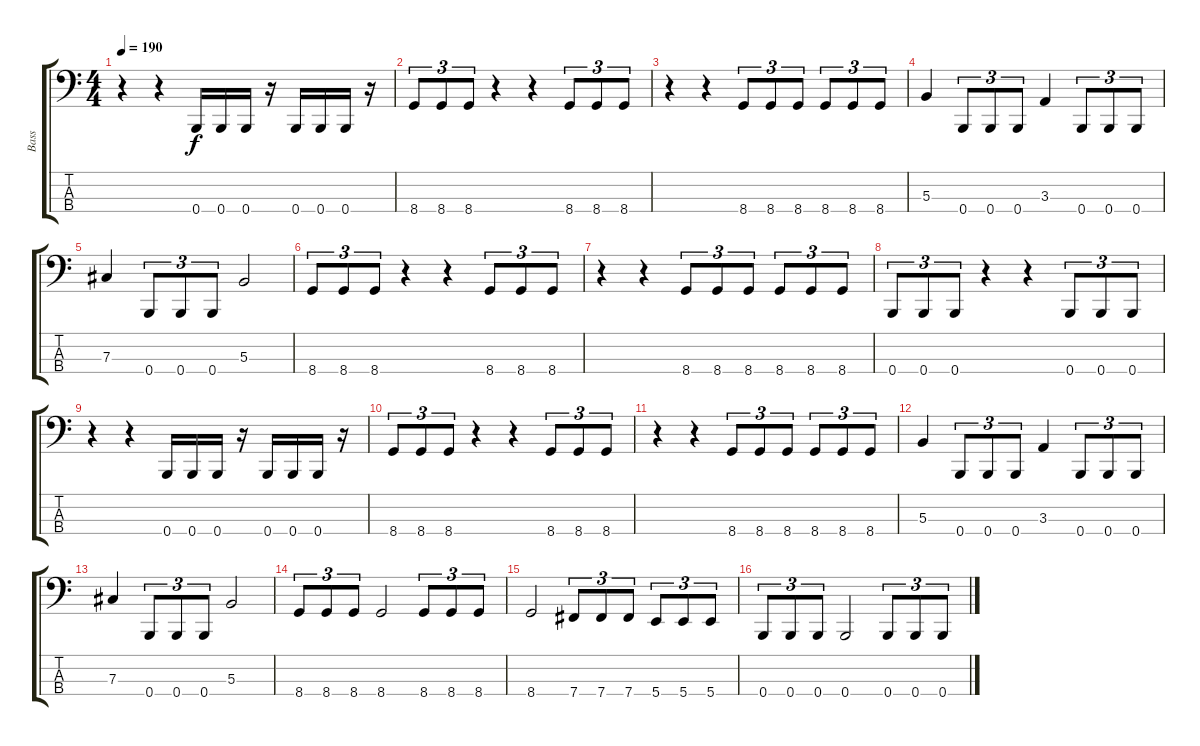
\track ("Bass" "Bass") {instrument electricbasspick}
\staff {score tabs}
\tuning (E2 B1 Gb1 B0) {hide}
\ts (4 4)
\tempo 190
\clef f4
\ks c
r.4{dy f} r.4 0.4.16 0.4.16 0.4.16 r.16 0.4.16 0.4.16 0.4.16 r.16 |
8.4.8{tu (3 2)} 8.4.8{tu (3 2)} 8.4.8{tu (3 2)} r.4 r.4 8.4.8{tu (3 2)} 8.4.8{tu (3 2)} 8.4.8{tu (3 2)} |
r.4 r.4 8.4.8{tu (3 2)} 8.4.8{tu (3 2)} 8.4.8{tu (3 2)} 8.4.8{tu (3 2)} 8.4.8{tu (3 2)} 8.4.8{tu (3 2)} |
5.3.4 0.4.8{tu (3 2)} 0.4.8{tu (3 2)} 0.4.8{tu (3 2)} 3.3.4 0.4.8{tu (3 2)} 0.4.8{tu (3 2)} 0.4.8{tu (3 2)} |
7.3.4 0.4.8{tu (3 2)} 0.4.8{tu (3 2)} 0.4.8{tu (3 2)} 5.3.2 |
8.4.8{tu (3 2)} 8.4.8{tu (3 2)} 8.4.8{tu (3 2)} r.4 r.4 8.4.8{tu (3 2)} 8.4.8{tu (3 2)} 8.4.8{tu (3 2)} |
r.4 r.4 8.4.8{tu (3 2)} 8.4.8{tu (3 2)} 8.4.8{tu (3 2)} 8.4.8{tu (3 2)} 8.4.8{tu (3 2)} 8.4.8{tu (3 2)} |
0.4.8{tu (3 2)} 0.4.8{tu (3 2)} 0.4.8{tu (3 2)} r.4 r.4 0.4.8{tu (3 2)} 0.4.8{tu (3 2)} 0.4.8{tu (3 2)} |
r.4 r.4 0.4.16 0.4.16 0.4.16 r.16 0.4.16 0.4.16 0.4.16 r.16 |
8.4.8{tu (3 2)} 8.4.8{tu (3 2)} 8.4.8{tu (3 2)} r.4 r.4 8.4.8{tu (3 2)} 8.4.8{tu (3 2)} 8.4.8{tu (3 2)} |
r.4 r.4 8.4.8{tu (3 2)} 8.4.8{tu (3 2)} 8.4.8{tu (3 2)} 8.4.8{tu (3 2)} 8.4.8{tu (3 2)} 8.4.8{tu (3 2)} |
5.3.4 0.4.8{tu (3 2)} 0.4.8{tu (3 2)} 0.4.8{tu (3 2)} 3.3.4 0.4.8{tu (3 2)} 0.4.8{tu (3 2)} 0.4.8{tu (3 2)} |
7.3.4 0.4.8{tu (3 2)} 0.4.8{tu (3 2)} 0.4.8{tu (3 2)} 5.3.2 |
8.4.8{tu (3 2)} 8.4.8{tu (3 2)} 8.4.8{tu (3 2)} 8.4.2 8.4.8{tu (3 2)} 8.4.8{tu (3 2)} 8.4.8{tu (3 2)} |
8.4.2 7.4.8{tu (3 2)} 7.4.8{tu (3 2)} 7.4.8{tu (3 2)} 5.4.8{tu (3 2)} 5.4.8{tu (3 2)} 5.4.8{tu (3 2)} |
0.4.8{tu (3 2)} 0.4.8{tu (3 2)} 0.4.8{tu (3 2)} 0.4.2 0.4.8{tu (3 2)} 0.4.8{tu (3 2)} 0.4.8{tu (3 2)}
